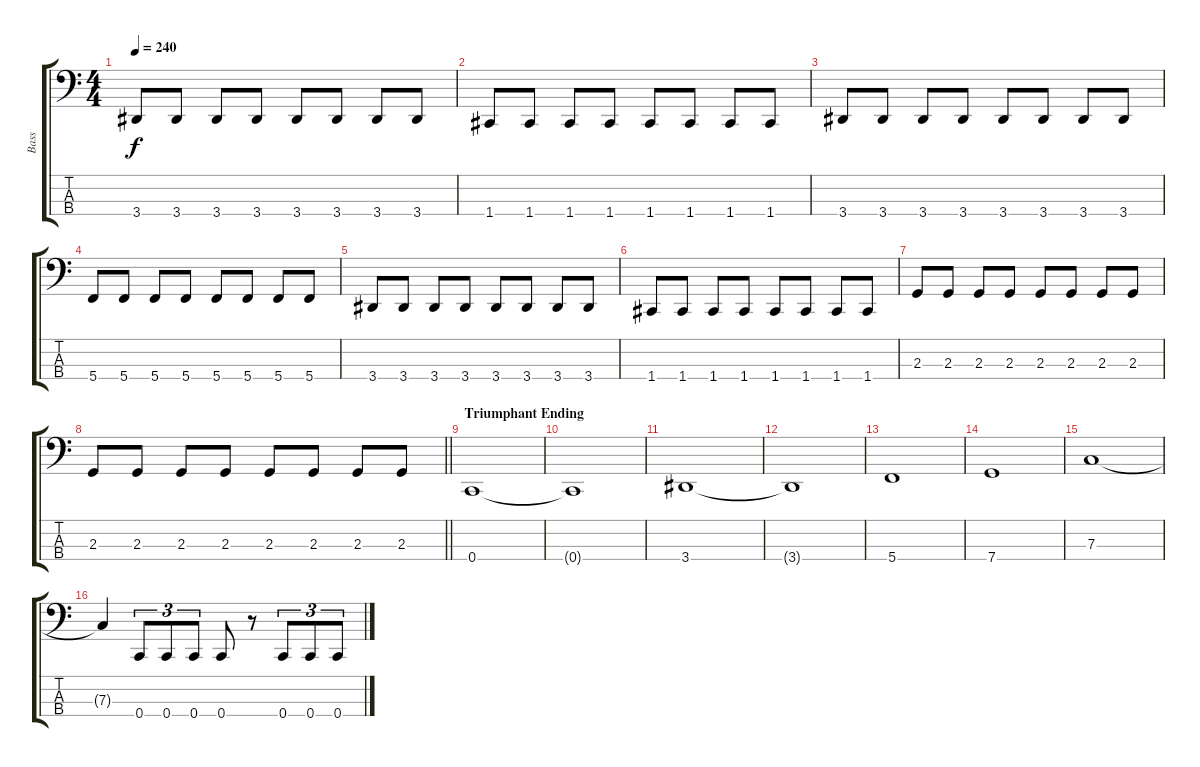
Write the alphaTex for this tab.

\track ("Bass" "Bass") {instrument electricbassfinger}
\staff {score tabs}
\tuning (Eb2 Bb1 F1 C1) {hide}
\ts (4 4)
\tempo 240
\clef f4
\ks c
3.4.8{dy f} 3.4.8 3.4.8 3.4.8 3.4.8 3.4.8 3.4.8 3.4.8 |
1.4.8 1.4.8 1.4.8 1.4.8 1.4.8 1.4.8 1.4.8 1.4.8 |
3.4.8 3.4.8 3.4.8 3.4.8 3.4.8 3.4.8 3.4.8 3.4.8 |
5.4.8 5.4.8 5.4.8 5.4.8 5.4.8 5.4.8 5.4.8 5.4.8 |
3.4.8 3.4.8 3.4.8 3.4.8 3.4.8 3.4.8 3.4.8 3.4.8 |
1.4.8 1.4.8 1.4.8 1.4.8 1.4.8 1.4.8 1.4.8 1.4.8 |
2.3.8 2.3.8 2.3.8 2.3.8 2.3.8 2.3.8 2.3.8 2.3.8 |
\barLineRight lightlight
2.3.8 2.3.8 2.3.8 2.3.8 2.3.8 2.3.8 2.3.8 2.3.8 |
\section ("" "Triumphant Ending")
0.4.1 |
0.4{t}.1 |
3.4.1 |
3.4{t}.1 |
5.4.1 |
7.4.1 |
7.3.1 |
7.3{t}.4 0.4.8{tu (3 2)} 0.4.8{tu (3 2)} 0.4.8{tu (3 2)} 0.4.8 r.8 0.4.8{tu (3 2)} 0.4.8{tu (3 2)} 0.4.8{tu (3 2)}
